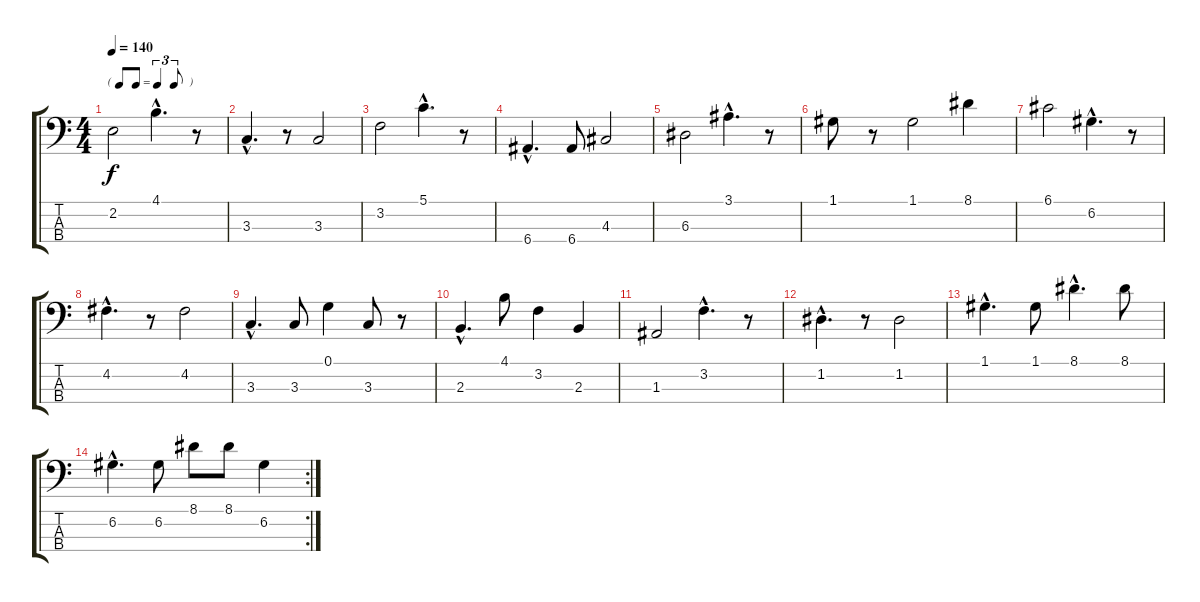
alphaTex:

\track "" {instrument slapbass1}
\staff {score tabs}
\tuning (G2 D2 A1 E1) {hide}
\ts (4 4)
\tf triplet8th
\tempo 140
\clef f4
\ks c
2.2.2{dy f} 4.1{hac}.4{d} r.8 |
3.3{hac}.4{d} r.8 3.3.2 |
3.2.2 5.1{hac}.4{d} r.8 |
6.4{hac}.4{d} 6.4.8 4.3.2 |
6.3.2 3.1{hac}.4{d} r.8 |
1.1.8 r.8 1.1.2 8.1.4 |
6.1.2 6.2{hac}.4{d} r.8 |
4.2{hac}.4{d} r.8 4.2.2 |
3.3{hac}.4{d} 3.3.8 0.1.4 3.3.8 r.8 |
2.3{hac}.4{d} 4.1.8 3.2.4 2.3.4 |
1.3.2 3.2{hac}.4{d} r.8 |
1.2{hac}.4{d} r.8 1.2.2 |
1.1{hac}.4{d} 1.1.8 8.1{hac}.4{d} 8.1.8 |
\rc 2
6.2{hac}.4{d} 6.2.8 8.1.8 8.1.8 6.2.4
